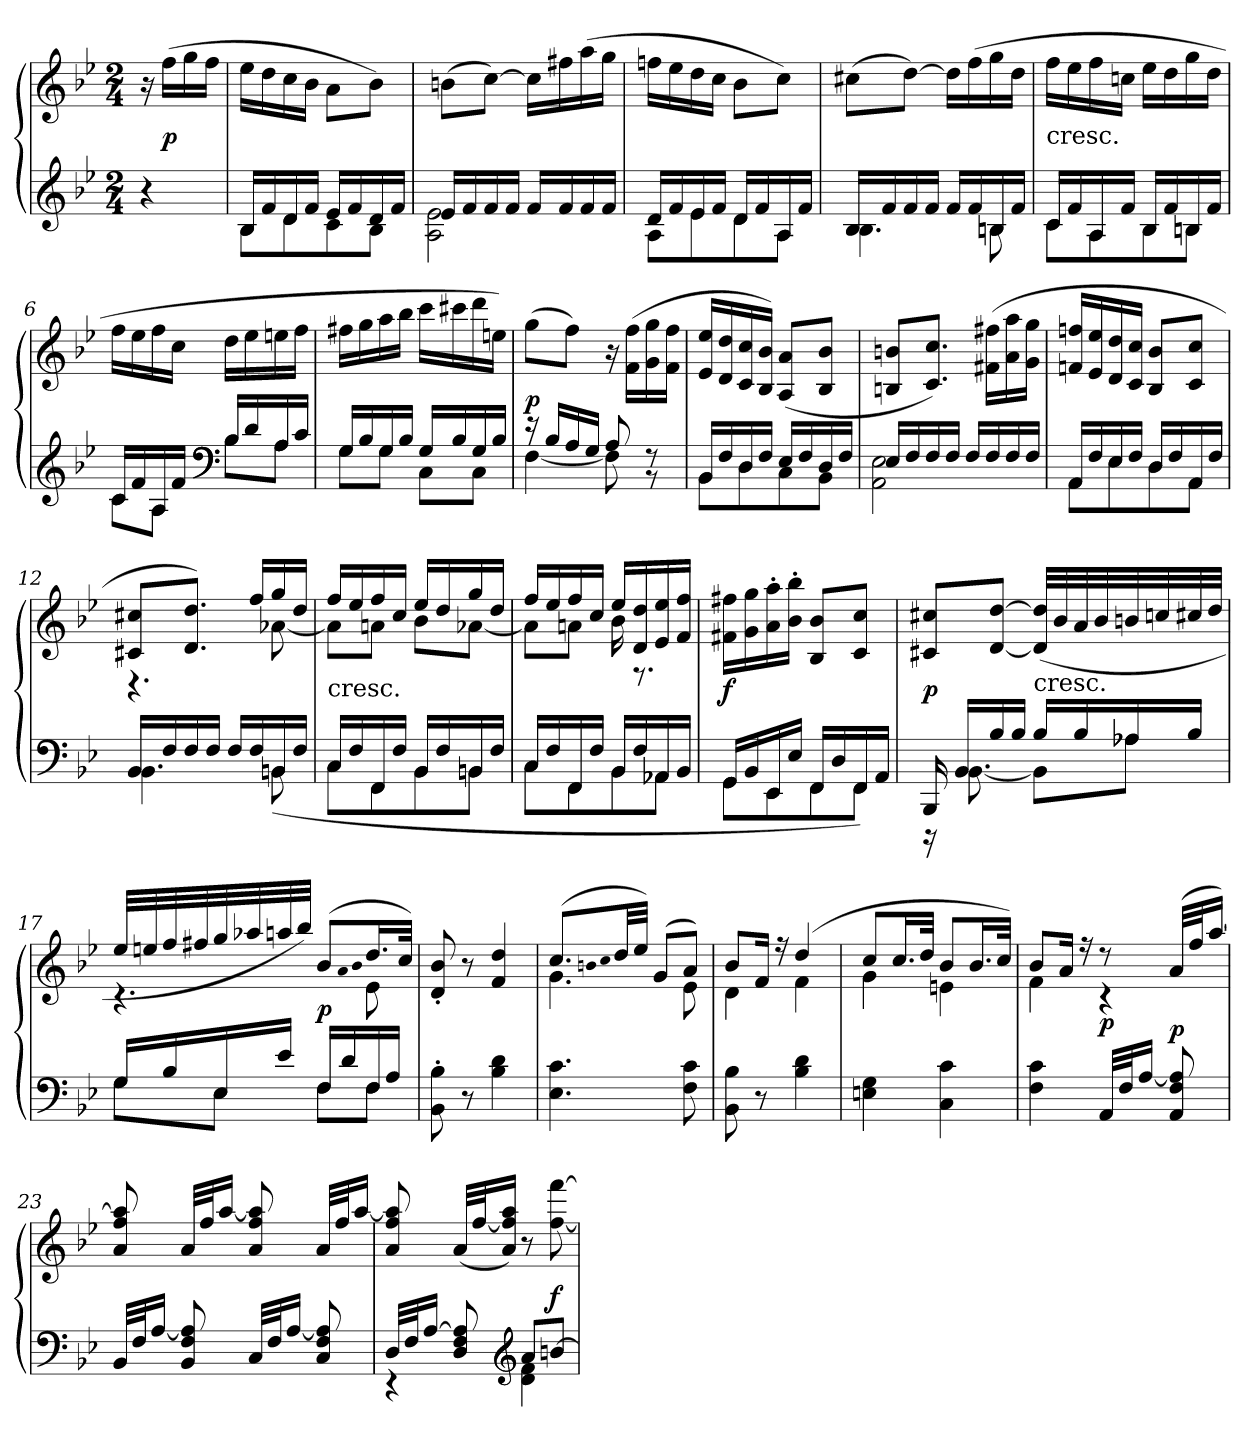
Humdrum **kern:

**kern	**kern	**dynam
*part1	*part1	*part1
*staff2	*staff1	*staff1/2
*clefG2	*clefG2	*
*k[b-e-]	*k[b-e-]	*
*B-:	*B-:	*
*M2/4	*M2/4	*
*MM84	*MM84	*
=	=	=
4r	16r	.
.	(16ff\LL	p
.	16gg\	.
.	16ff\JJ	.
=1	=1	=1
*^	*	*
16B-/LL	8B-\L	16ee-\LL	.
16f/	.	16dd\	.
16d/	8d\	16cc\	.
16f/JJ	.	16b-\JJ	.
16e-/LL	8c\	8a\L	.
16f/	.	.	.
16d/	8B-\J	8b-\J)	.
16f/JJ	.	.	.
=2	=2	=2	=2
16e-/LL	2A\ 2e-\	(8bn\L	.
16f/	.	.	.
16f/	.	[8cc\J)	.
16f/JJ	.	.	.
16f/LL	.	16cc\LL]	.
16f/	.	16ff#X\	.
16f/	.	(16aa\	.
16f/JJ	.	16gg\JJ	.
=3	=3	=3	=3
16d/LL	8A\L	16ffn\LL	.
16f/	.	16ee-\	.
16e-/	8e-\	16dd\	.
16f/JJ	.	16cc\JJ	.
16d/LL	8d\	8b-\L	.
16f/	.	.	.
16A/	8A\J	8cc\J)	.
16f/JJ	.	.	.
=4	=4	=4	=4
16B-/LL	4.B-\	(8cc#X\L	.
16f/	.	.	.
16f/	.	[8dd\J)	.
16f/JJ	.	.	.
16f/LL	.	16dd\LL]	.
16f/	.	(16ff\	.
16Bn/	8Bn\	16gg\	.
16f/JJ	.	16dd\JJ	.
=5	=5	=5	=5
!	!	!LO:TX:c:t=cresc.	!
16c/LL	8c\L	16ff\LL	.
16f/	.	16ee-\	.
16A/	8A\	16ff\	.
16f/JJ	.	16ccn\JJ	.
16B-/LL	8B-\	16ee-\LL	.
16f/	.	16dd\	.
16Bn/	8Bn\J	16gg\	.
16f/JJ	.	16dd\JJ	.
=6	=6	=6	=6
16c/LL	8c\L	16ff\LL	.
16f/	.	16ee-\	.
16A/	8A\J	16ff\	.
16f/JJ	.	16cc\JJ	.
*clefF4	*	*	*
16B-/LL	8B-\L	16dd\LL	.
16d/	.	16ee-\	.
16A/	8A\J	16een\	.
16c/JJ	.	16ff\JJ	.
=7	=7	=7	=7
16G/LL	8G\L	16ff#X\LL	.
16B-/	.	16gg\	.
16G/	8G\J	16aa\	.
16B-/JJ	.	16bb-\JJ	.
16G/LL	8C\L	16ccc\LL	.
16B-/	.	16ccc#X\	.
16G/	8C\J	16ddd\	.
16B-/JJ	.	16een\JJ)	.
=8	=8	=8	=8
16r	[4F\	(8gg\L	p
16B-/LL	.	.	.
16A/	.	8ff\J)	.
16G/JJ	.	.	.
8A/	8F\]	16r	.
.	.	(16f\ 16ff\LL	.
8r	8r	16g\ 16gg\	.
.	.	16f\ 16ff\JJ	.
=9	=9	=9	=9
16BB-/LL	8BB-\L	16e-/ 16ee-/LL	.
16F/	.	16d/ 16dd/	.
16D/	8D\	16c/ 16cc/	.
16F/JJ	.	16B-/ 16b-/JJ)	.
16E-/LL	8C\	(8A/ 8a/L	.
16F/	.	.	.
16D/	8BB-\J	8B-/ 8b-/J	.
16F/JJ	.	.	.
=10	=10	=10	=10
16E-/LL	2AA\ 2E-\	8Bn/ 8bn/L	.
16F/	.	.	.
16F/	.	8.c/ 8.cc/J)	.
16F/JJ	.	.	.
16F/LL	.	.	.
16F/	.	(16f#X\ 16ff#X\LL	.
16F/	.	16a\ 16aa\	.
16F/JJ	.	16g\ 16gg\JJ	.
=11	=11	=11	=11
16AA/LL	8AA\L	16fn/ 16ffn/LL	.
16F/	.	16e-/ 16ee-/	.
16E-/	8E-\	16d/ 16dd/	.
16F/JJ	.	16c/ 16cc/JJ	.
16D/LL	8D\	8B-/ 8b-/L	.
16F/	.	.	.
16AA/	8AA\J	8c/ 8cc/J	.
16F/JJ	.	.	.
=12	=12	=12	=12
*	*	*^	*
16BB-/LL	4.BB-\	8c#X/ 8cc#X/L	4.r	.
16F/	.	.	.	.
16F/	.	8.d/ 8.dd/J)	.	.
16F/JJ	.	.	.	.
16F/LL	.	.	.	.
16F/	.	16ff/LL	.	.
16BBn/	(8BBn\	16gg/	[8a-X\	.
16F/JJ	.	16dd/JJ	.	.
=13	=13	=13	=13	=13
!	!	!LO:TX:c:t=cresc.	!	!
16C/LL	8C\L	16ff/LL	8a-\L]	.
16F/	.	16ee-/	.	.
16FF/	8FF\	16ff/	8an\J	.
16F/JJ	.	16cc/JJ	.	.
16BB-/LL	8BB-\	16ee-/LL	8b-\L	.
16F/	.	16dd/	.	.
16BBn/	8BBn\J	16gg/	[8a-X\J	.
16F/JJ	.	16dd/JJ	.	.
=14	=14	=14	=14	=14
16C/LL	8C\L	16ff/LL	8a-\L]	.
16F/	.	16ee-/	.	.
16FF/	8FF\	16ff/	8an\J	.
16F/JJ	.	16cc/JJ	.	.
16BB-/LL	8BB-\	16ee-/LL	16b-\	.
16F/	.	16d/ 16dd/	8.r	.
16AA-X/	8AA-X\J	16e-/ 16ee-/	.	.
16BB-/JJ	.	16f/ 16ff/JJ	.	.
*	*	*v	*v	*
=15	=15	=15	=15
16GG/LL	8GG\L	16f#X\ 16ff#X\LL	f
16BB-/	.	16g\ 16gg\	.
16EE-/	8EE-\	16a'\ 16aa'\	.
16E-/JJ	.	16b-'\ 16bb-'\JJ	.
16FF/LL	8FF\	8B-/ 8b-/L	.
16D/	.	.	.
16FF/)	8FF\J	8c/ 8cc/J	.
16AA/JJ	.	.	.
=16	=16	=16	=16
16BBB-/	16r	8c#X/ 8cc#X/L	p
16BB-/LL	[8.BB-\	.	.
16B-/	.	[8d/ [8dd/J	.
16B-/JJ	.	.	.
!	!	!LO:TX:c:t=cresc.	!
16B-/LL	8BB-\L]	(32d]/ 32dd]/LLL	.
.	.	32b-/	.
16B-/	.	32a/	.
.	.	32b-/	.
16A-X/	8A-X\J	32bn/	.
.	.	32ccn/	.
16B-/JJ	.	32cc#X/	.
.	.	32dd/JJJ	.
=17	=17	=17	=17
*	*	*^	*
16G/LL	8G\L	32ee-/LLL	4.r	.
.	.	32een/	.	.
16B-/	.	32ff/	.	.
.	.	32ff#X/	.	.
16E-/	8E-\J	32gg/	.	.
.	.	32aa-X/	.	.
16e-/JJ	.	32aan/	.	.
.	.	32bb-/JJJ)	.	.
16F/LL	8F\L	(8b-/L	.	p
16d/	.	.	.	.
.	.	qa	.	.
.	.	qb-	.	.
16F/	8F\J	16.dd/L	8e-\	.
16A/JJ	.	.	.	.
.	.	32cc/JJk)	.	.
*v	*v	*	*	*
*	*v	*v	*
=18	=18	=18
8BB-'\ 8B-'\	8d'/ 8b-'/	.
8r	8r	.
4B-\ 4d\	4f/ 4dd/	.
=19	=19	=19
*	*^	*
4.E-\ 4.c\	(8.cc/L	4.g\	.
.	qbn	.	.
.	qcc	.	.
.	32dd/LL	.	.
.	32ee-/JJJ)	.	.
.	(8g/L	.	.
8F\ 8c\	8a/J)	8e-\	.
=20	=20	=20	=20
8BB-\ 8B-\	8b-/L	4d\	.
8r	16f/Jk	.	.
.	16r	.	.
4B-\ 4d\	(4dd/	4f\	.
=21	=21	=21	=21
4En\ 4G\	8cc/L	4g\	.
.	16.cc/L	.	.
.	32dd/JJk	.	.
4C\ 4c\	8b-/L	4en\	.
.	16.b-/L	.	.
.	32cc/JJk)	.	.
=22	=22	=22	=22
4F\ 4c\	8b-/L	4f\	.
.	16a/Jk	.	.
.	16r	.	.
32AA/LLL	8r	4r	p
32F/J	.	.	.
[16A/JJ	.	.	.
8AA/ 8F/ 8A]/	(32a/LLL	.	p
.	32ff/J	.	.
.	[16aa/JJ)	.	.
*	*v	*v	*
=23	=23	=23
32BB-/LLL	8a/ 8ff/ 8aa]/	.
32F/J	.	.
[16A/JJ	.	.
8BB-/ 8F/ 8A]/	32a/LLL	.
.	32ff/J	.
.	[16aa/JJ	.
32C/LLL	8a/ 8ff/ 8aa]/	.
32F/J	.	.
[16A/JJ	.	.
8C/ 8F/ 8A]/	32a/LLL	.
.	32ff/J	.
.	[16aa/JJ	.
=24	=24	=24
*^	*	*
32D/LLL	4r	8a/ 8ff/ 8aa]/	.
32F/J	.	.	.
[16A/JJ	.	.	.
8D/ 8F/ 8A]/	.	(32a/LLL	.
.	.	[32ff/J	.
.	.	16a/ 16ff]/ 16aa/JJ)	.
*clefG2	*	*	*
8a/L	4d\ 4f\	8r	.
[8bn/J	.	[8ff\ [8fff\	f
*v	*v	*	*
=	=	=
*-	*-	*-
